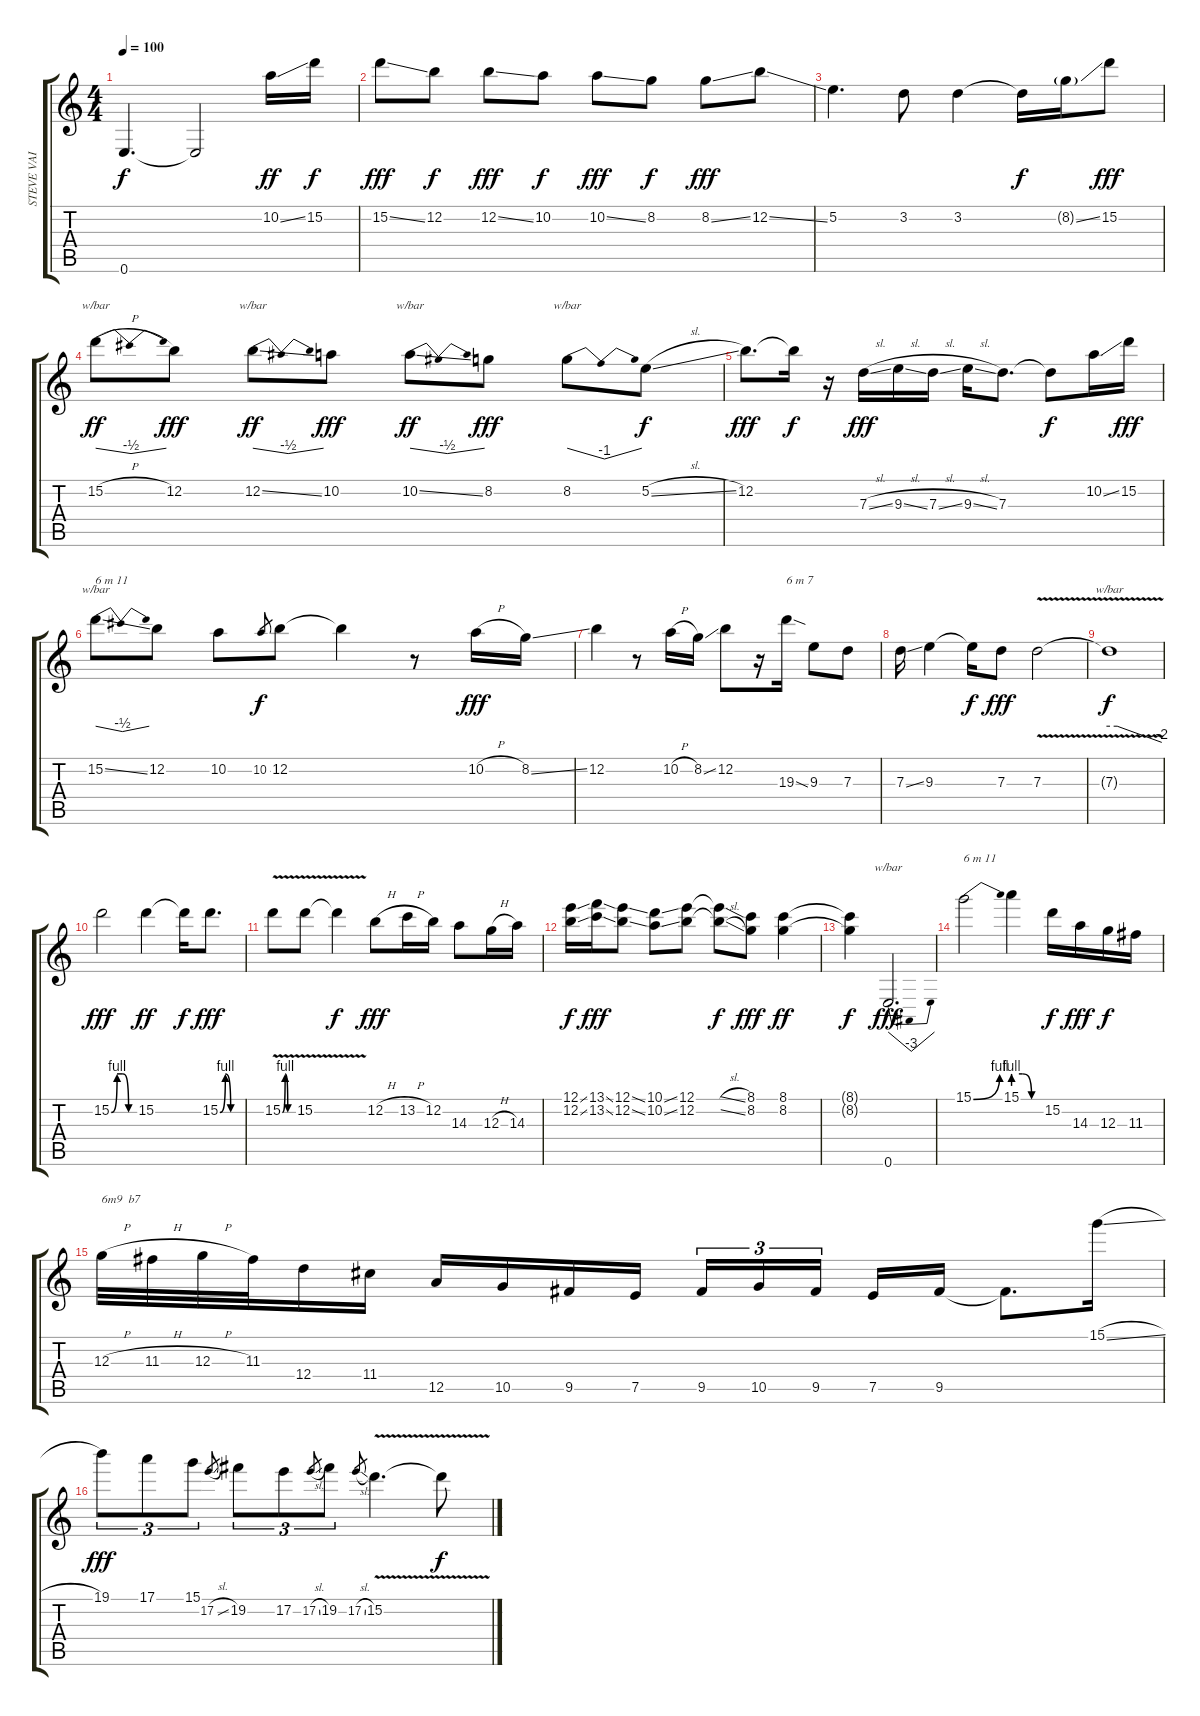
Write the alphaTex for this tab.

\track ("STEVE VAI" "STEVE VAI") {instrument overdrivenguitar}
\staff {score tabs}
\tuning (E4 B3 G3 D3 A2 E2) {hide}
\ts (4 4)
\tempo 100
\clef g2
\ks c
0.6{t}.4{d dy f} 0.6{t}.2 10.2{ss}.16{dy ff} 15.2.16{dy f} |
15.2{ss}.8{txt "" dy fff} 12.2.8{dy f} 12.2{ss}.8{dy fff} 10.2.8{dy f} 10.2{ss}.8{dy fff} 8.2.8{dy f} 8.2{ss}.8{dy fff} 12.2{ss}.8 |
5.2.4{d txt ""} 3.2.8 3.2.4 3.2{t}.16{dy f} 8.2{ss g}.16 15.2.8{dy fff} |
15.2{h}.8{tbe (dip default 0 0 30 -2 60 0) txt "" dy ff} 12.2.8{dy fff} 12.2{ss}.8{tbe (dip default 0 0 30 -2 60 0) dy ff} 10.2.8{dy fff} 10.2{ss}.8{tbe (dip default 0 0 30 -2 60 0) dy ff} 8.2.8{dy fff} 8.2.8{tbe (dip default 0 0 30 -4 60 0)} 5.2{sl}.8{dy f} |
12.2.8{d txt "" dy fff} 12.2{t}.16{dy f} r.16 7.3{sl}.16{dy fff} 9.3{sl}.16 7.3{sl}.16 9.3{sl}.16 7.3.8{d} 7.3{t}.8{dy f} 10.2{ss}.16 15.2.16{dy fff} |
15.2{ss}.8{tbe (dip default 0 0 30 -2 60 0) txt "6 m 11"} 12.2.8 10.2.8 10.2.8{gr dy f} 12.2.8 12.2{t}.4 r.8 10.2{h}.16{dy fff} 8.2{ss}.16 |
12.2.4 r.8 10.2{h}.16 8.2{ss}.16 12.2.8 r.16 19.3{sod}.16{txt "6 m 7"} 9.3.8 7.3.8 |
7.3{ss}.16{txt ""} 9.3.4 9.3{t}.16{dy f} 7.3.8{dy fff} 7.3{v}.2 |
7.3{v t}.1{tbe (custom default 0 0 9 0 60 -8) dy f} |
15.2{be (custom 0 0 15 4 30 4 45 0 60 0)}.2{txt "" dy fff} 15.2.4{dy ff} 15.2{t}.16{dy f} 15.2{be (custom 0 0 15 4 30 0 45 0 60 0)}.8{d dy fff} |
15.2{be (custom 0 0 15 4 30 0 45 0 60 0) v}.8 15.2{v}.8 15.2{t}.4{dy f} 12.2{h}.8{txt "" dy fff} 13.2{h}.16 12.2.16 14.3.8 12.3{h}.16 14.3.16 |
(12.1{ss} 12.2{ss}).16{txt "" dy f} (13.1{ss} 13.2{ss}).16{dy fff} (12.1{ss} 12.2{ss}).8 (10.1{ss} 10.2{ss}).8 (12.1 12.2).8 (12.1{sl t} 12.2{sl t}).8{dy f} (8.1 8.2).8{txt "" dy fff} (8.1 8.2).4{dy ff} |
(8.1{t} 8.2{t}).4{dy f} 0.6.2{d tbe (dip default 0 0 30 -12 60 0) dy fff} |
15.1{be (bend 0 0 60 4)}.2{txt "6 m 11"} 15.1{be (custom 0 4 20 4 40 0 60 0)}.4 15.2.16{dy f} 14.3.16{dy fff} 12.3.16{dy f} 11.3.16 |
12.3{h}.32{txt "6m9  b7"} 11.3{h}.32 12.3{h}.32 11.3.32 12.4.16 11.4.16 12.5.16 10.5.16 9.5.16 7.5.16 9.5.16{tu (3 2)} 10.5.16{tu (3 2)} 9.5.16{tu (3 2) beam splitsecondary} 7.5.16 9.5.16 9.5{t}.8{d} 15.1{sl}.16 |
19.1.8{tu (3 2) txt "" dy fff} 17.1.8{tu (3 2)} 15.1.8{tu (3 2)} 17.2{sl}.8{gr} 19.2.8{tu (3 2)} 17.2.8{tu (3 2)} 17.2{sl}.8{gr} 19.2.8{tu (3 2)} 17.2{sl}.8{gr} 15.2{v}.4{d} 15.2{sl t}.8{dy f}
